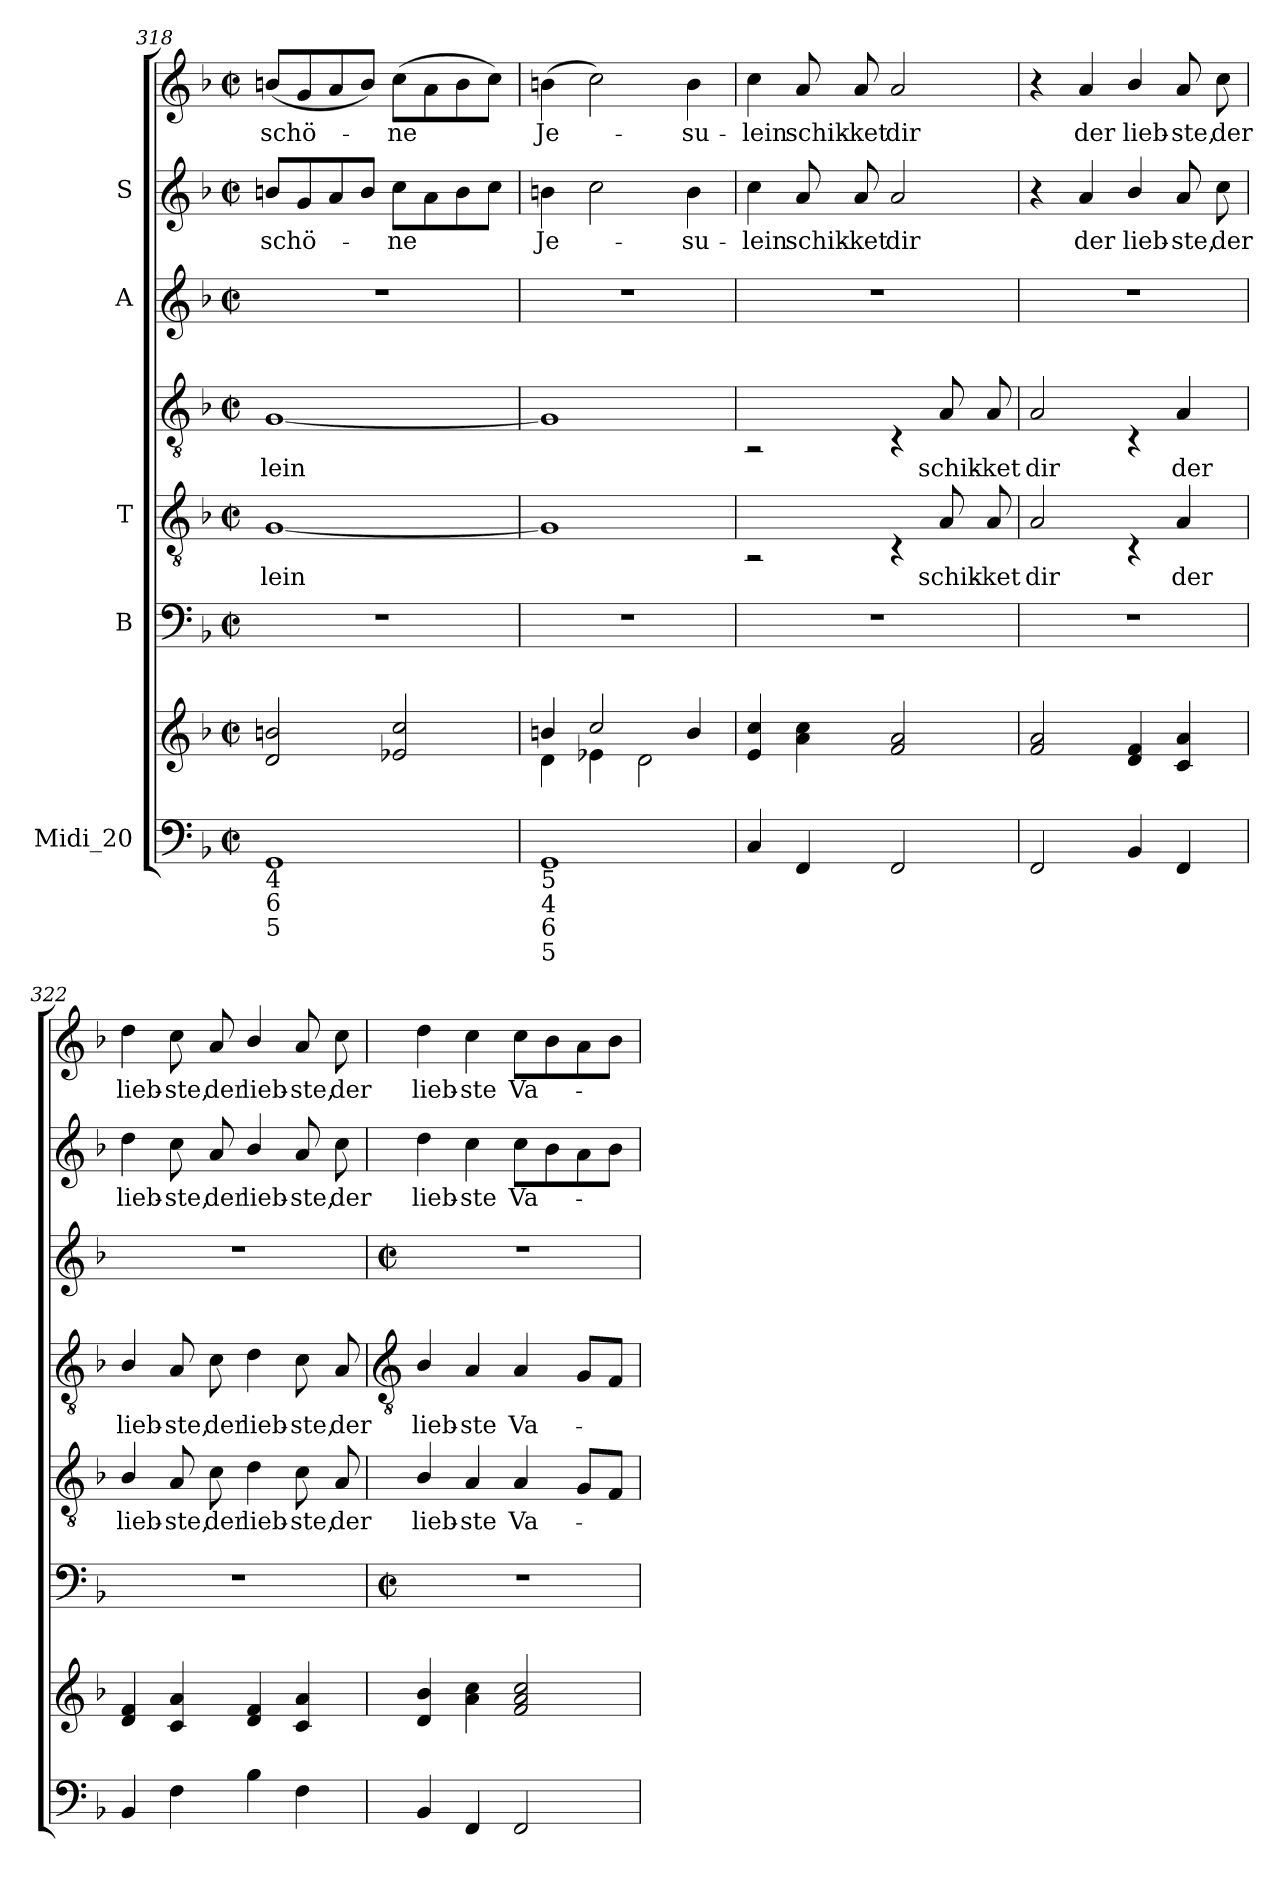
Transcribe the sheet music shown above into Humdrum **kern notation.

**kern	**kern	**kern	**kern	**text	**kern	**text	**kern	**kern	**text	**kern	**text
*part5	*part5	*part4	*part3	*part3	*part3	*part3	*part2	*part1	*part1	*part1	*part1
*staff8	*staff7	*staff6	*staff5	*staff5	*staff4	*staff4	*staff3	*staff2	*staff2	*staff1	*staff1
*I"Midi_20	*	*I"B	*I"T	*	*	*	*I"A	*I"S	*	*	*
!!LO:LB:g=z
*clefF4	*clefG2	*clefF4	*clefGv2	*	*clefGv2	*	*clefG2	*clefG2	*	*clefG2	*
*k[b-]	*k[b-]	*k[b-]	*k[b-]	*	*k[b-]	*	*k[b-]	*k[b-]	*	*k[b-]	*
*F:	*F:	*F:	*F:	*	*F:	*	*F:	*F:	*	*F:	*
*M2/2	*M2/2	*M2/2	*M2/2	*	*M2/2	*	*M2/2	*M2/2	*	*M2/2	*
*met(c|)	*met(c|)	*met(c|)	*met(c|)	*	*met(c|)	*	*met(c|)	*met(c|)	*	*met(c|)	*
=318	=318	=318	=318	=318	=318	=318	=318	=318	=318	=318	=318
*	*^	*	*	*	*	*	*	*	*	*	*
!LO:TX:b:t=4\n6	!	!	!	!	!	!	!	!	!	!	!	!
!LO:TX:b:t=5	!	!	!	!	!	!	!	!	!	!	!	!
!	!	!	!	!	!LO:LY:b	!	!LO:LY:b	!	!	!LO:LY:b	!	!LO:LY:b
1GG	2d 2bn	2ryy	1r	[1G	-lein	[1G	-lein	1r	8bnL	schö-	(<8bnL	schö-
.	.	.	.	.	.	.	.	.	8g	.	8g	.
.	.	.	.	.	.	.	.	.	8a	.	8a	.
.	.	.	.	.	.	.	.	.	8bJ	.	8bJ)	.
!	!	!	!	!	!	!	!	!	!	!LO:LY:b	!	!LO:LY:b
.	2e-X 2cc	2ryy	.	.	.	.	.	.	8ccL	ne	(>8ccL	ne
.	.	.	.	.	.	.	.	.	8a	.	8a	.
.	.	.	.	.	.	.	.	.	8b	.	8b	.
.	.	.	.	.	.	.	.	.	8ccJ	.	8ccJ)	.
=319	=319	=319	=319	=319	=319	=319	=319	=319	=319	=319	=319	=319
!LO:TX:b:t=5	!	!	!	!	!	!	!	!	!	!	!	!
!LO:TX:b:t=4\n6	!	!	!	!	!	!	!	!	!	!	!	!
!LO:TX:b:t=5	!	!	!	!	!	!	!	!	!	!	!	!
!	!	!	!	!	!	!	!	!	!	!LO:LY:b	!	!LO:LY:b
1GG	4bn/	4d\	1r	1G]	.	1G]	.	1r	4bn	Je-	(>4bn	Je-
.	2cc/	4e-X\	.	.	.	.	.	.	2cc	.	2cc)	.
.	.	2d\	.	.	.	.	.	.	.	.	.	.
!	!	!	!	!	!	!	!	!	!	!LO:LY:b	!	!LO:LY:b
.	4b/	.	.	.	.	.	.	.	4b	su-	4b	su-
=320	=320	=320	=320	=320	=320	=320	=320	=320	=320	=320	=320	=320
!	!	!	!	!	!	!	!	!	!	!LO:LY:b	!	!LO:LY:b
4C	4e 4cc	2ryy	1r	2rBB	.	2rBB	.	1r	4cc	-lein	4cc	-lein
!	!	!	!	!	!	!	!	!	!	!LO:LY:b	!	!LO:LY:b
4FF	4a\ 4cc\	.	.	.	.	.	.	.	8a	schik-	8a	schik-
!	!	!	!	!	!	!	!	!	!	!LO:LY:b	!	!LO:LY:b
.	.	.	.	.	.	.	.	.	8a	-ket	8a	-ket
!	!	!	!	!	!	!	!	!	!	!LO:LY:b	!	!LO:LY:b
2FF	2f 2a	2ryy	.	4rBB	.	4rBB	.	.	2a	dir	2a	dir
!	!	!	!	!	!LO:LY:b	!	!LO:LY:b	!	!	!	!	!
.	.	.	.	8A	schik-	8A	schik-	.	.	.	.	.
!	!	!	!	!	!LO:LY:b	!	!LO:LY:b	!	!	!	!	!
.	.	.	.	8A	-ket	8A	-ket	.	.	.	.	.
=321	=321	=321	=321	=321	=321	=321	=321	=321	=321	=321	=321	=321
!	!	!	!	!	!LO:LY:b	!	!LO:LY:b	!	!	!	!	!
2FF	2f 2a	2ryy	1r	2A	dir	2A	dir	1r	4r	.	4r	.
!	!	!	!	!	!	!	!	!	!	!LO:LY:b	!	!LO:LY:b
.	.	.	.	.	.	.	.	.	4a	der	4a	der
!	!	!	!	!	!	!	!	!	!	!LO:LY:b	!	!LO:LY:b
4BB-	4d 4f	2ryy	.	4rBB	.	4rBB	.	.	4b-/	lieb-	4b-/	lieb-
!	!	!	!	!	!LO:LY:b	!	!LO:LY:b	!	!	!LO:LY:b	!	!LO:LY:b
4FF	4c 4a	.	.	4A	der	4A	der	.	8a	-ste,	8a	-ste,
!	!	!	!	!	!	!	!	!	!	!LO:LY:b	!	!LO:LY:b
.	.	.	.	.	.	.	.	.	8cc	der	8cc	der
=322	=322	=322	=322	=322	=322	=322	=322	=322	=322	=322	=322	=322
!	!	!	!	!	!LO:LY:b	!	!LO:LY:b	!	!	!LO:LY:b	!	!LO:LY:b
4BB-	4d 4f	2ryy	1r	4B-/	lieb-	4B-/	lieb-	1r	4dd	lieb-	4dd	lieb-
!	!	!	!	!	!LO:LY:b	!	!LO:LY:b	!	!	!LO:LY:b	!	!LO:LY:b
4F	4c 4a	.	.	8A	-ste,	8A	-ste,	.	8cc	-ste,	8cc	-ste,
!	!	!	!	!	!LO:LY:b	!	!LO:LY:b	!	!	!LO:LY:b	!	!LO:LY:b
.	.	.	.	8c	der	8c	der	.	8a	der	8a	der
!	!	!	!	!	!LO:LY:b	!	!LO:LY:b	!	!	!LO:LY:b	!	!LO:LY:b
4B-	4d 4f	2ryy	.	4d	lieb-	4d	lieb-	.	4b-/	lieb-	4b-/	lieb-
!	!	!	!	!	!LO:LY:b	!	!LO:LY:b	!	!	!LO:LY:b	!	!LO:LY:b
4F	4c 4a	.	.	8c	-ste,	8c	-ste,	.	8a	-ste,	8a	-ste,
!	!	!	!	!	!LO:LY:b	!	!LO:LY:b	!	!	!LO:LY:b	!	!LO:LY:b
.	.	.	.	8A	der	8A	der	.	8cc	der	8cc	der
!!LO:LB:g=z
=323	=323	=323	=323	=323	=323	=323	=323	=323	=323	=323	=323	=323
*	*	*	*	*	*	*clefGv2	*	*	*	*	*	*
*	*	*	*M2/2	*	*	*	*	*M2/2	*	*	*	*
*	*	*	*met(c|)	*	*	*	*	*met(c|)	*	*	*	*
!	!	!	!	!	!LO:LY:b	!	!LO:LY:b	!	!	!LO:LY:b	!	!LO:LY:b
4BB-	4d 4b-	2ryy	1r	4B-/	lieb-	4B-/	lieb-	1r	4dd	lieb-	4dd	lieb-
!	!	!	!	!	!LO:LY:b	!	!LO:LY:b	!	!	!LO:LY:b	!	!LO:LY:b
4FF	4a\ 4cc\	.	.	4A	-ste	4A	-ste	.	4cc	-ste	4cc	-ste
!	!	!	!	!	!LO:LY:b	!	!LO:LY:b	!	!	!LO:LY:b	!	!LO:LY:b
2FF	2f 2a 2cc	2ryy	.	4A	Va-	4A	Va-	.	8ccL	Va-	8ccL	Va-
.	.	.	.	.	.	.	.	.	8b-	.	8b-	.
.	.	.	.	8GL	.	8GL	.	.	8a	.	8a	.
.	.	.	.	8FJ	.	8FJ	.	.	8b-J	.	8b-J	.
*	*v	*v	*	*	*	*	*	*	*	*	*	*
=	=	=	=	=	=	=	=	=	=	=	=
*-	*-	*-	*-	*-	*-	*-	*-	*-	*-	*-	*-
